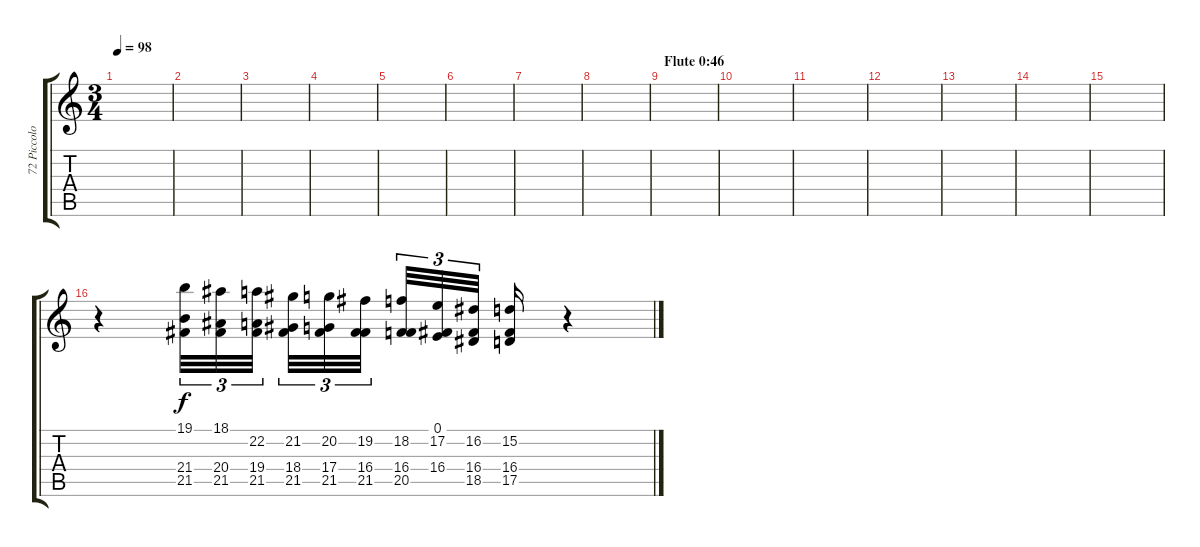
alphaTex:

\track ("72 Piccolo Flute 12 / 9 Glockenspiel 3" "72 Piccolo") {instrument glockenspiel}
\staff {score tabs}
\tuning (E4 B3 G3 D3 A2 E2) {hide}
\ts (3 4)
\tempo 98
\clef g2
\ks c
|
|
|
|
|
|
|
|
\section ("" "Flute 0:46")
|
|
|
|
|
|
|
r.4 (19.1 21.4 21.5).32{tu (3 2)} (18.1 20.4 21.5).32{tu (3 2)} (22.2 19.4 21.5).32{tu (3 2)} (21.2 18.4 21.5).32{tu (3 2)} (20.2 17.4 21.5).32{tu (3 2)} (19.2 16.4 21.5).32{tu (3 2)} (18.2 16.4 20.5).32{tu (3 2)} (0.1 17.2 16.4).32{tu (3 2)} (16.2 16.4 18.5).32{tu (3 2)} (15.2 16.4 17.5).16 r.4
